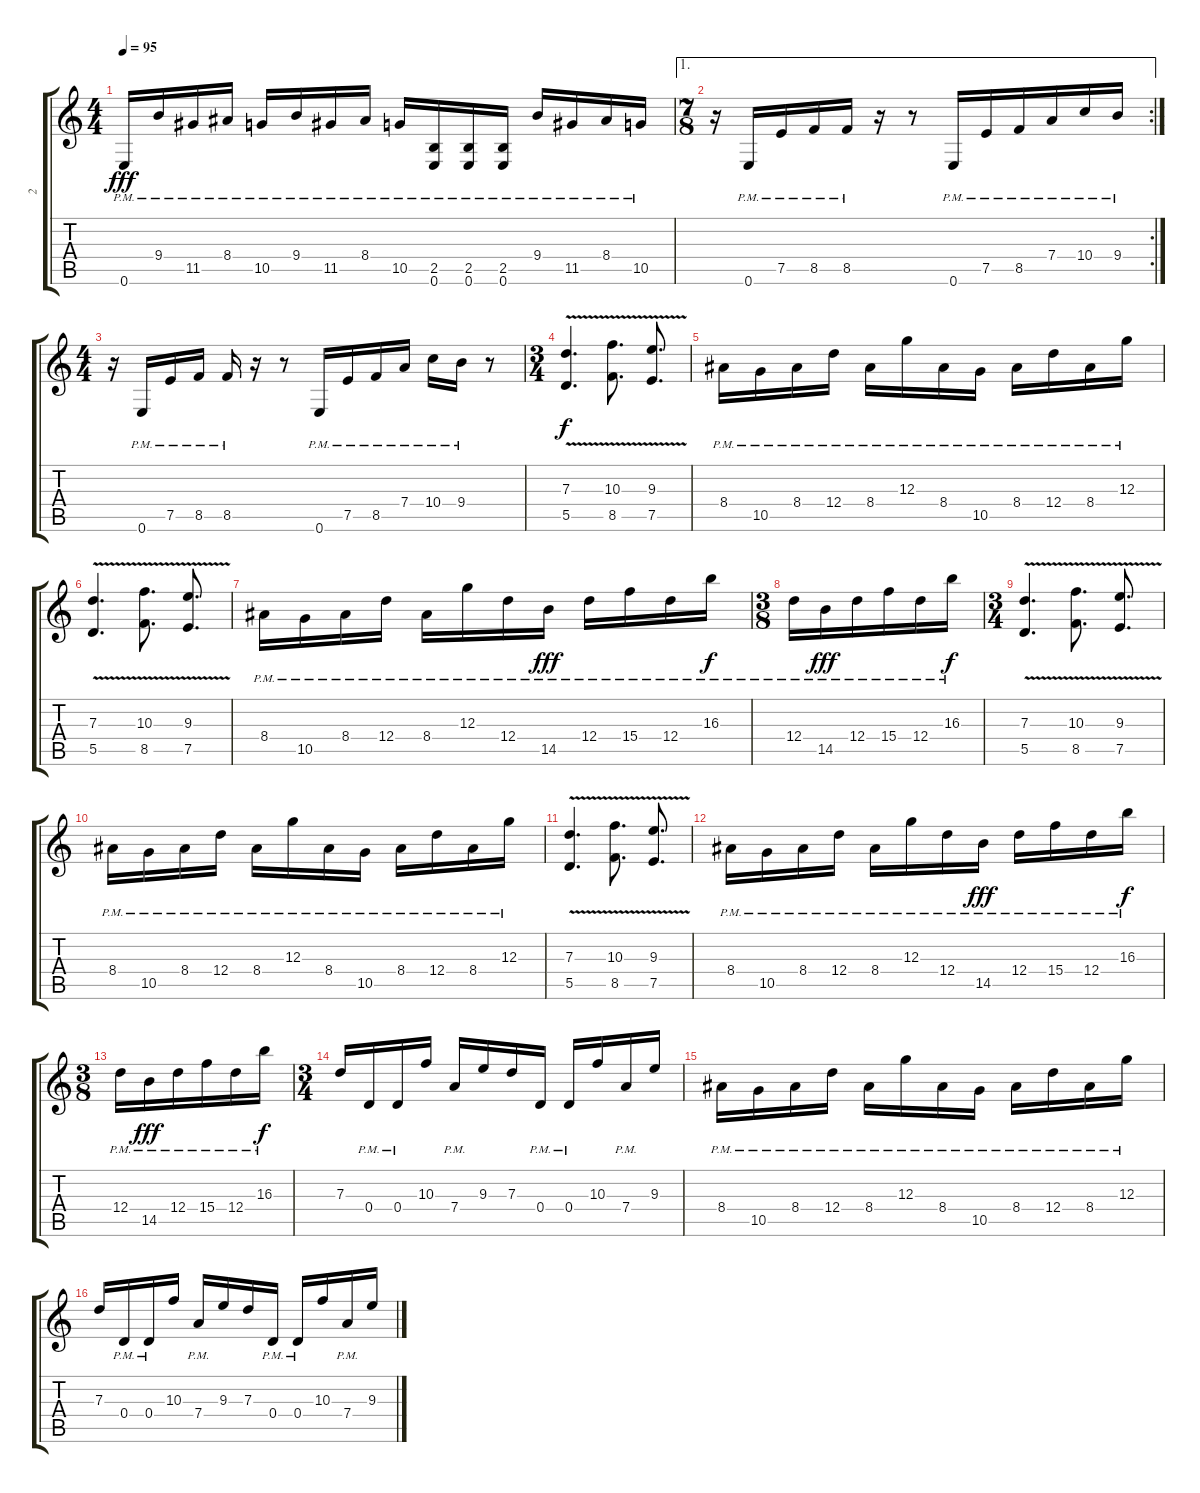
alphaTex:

\track ("2" "2") {instrument distortionguitar}
\staff {score tabs}
\tuning (E4 B3 G3 D3 A2 E2) {hide}
\ts (4 4)
\tempo 95
\clef g2
\ks c
0.6{pm}.16{dy fff} 9.4{pm}.16 11.5{pm}.16 8.4{pm}.16 10.5{pm}.16 9.4{pm}.16 11.5{pm}.16 8.4{pm}.16 10.5{pm}.16 (2.5 0.6{pm}).16 (2.5 0.6{pm}).16 (2.5 0.6{pm}).16 9.4{pm}.16 11.5{pm}.16 8.4{pm}.16 10.5{pm}.16 |
\ae 1
\rc 2
\ts (7 8)
r.16 0.6{pm}.16 7.5{pm}.16 8.5{pm}.16 8.5{pm}.16 r.16 r.8 0.6{pm}.16 7.5{pm}.16 8.5{pm}.16 7.4{pm}.16 10.4{pm}.16 9.4{pm}.16 |
\ts (4 4)
r.16 0.6{pm}.16 7.5{pm}.16 8.5{pm}.16 8.5{pm}.16 r.16 r.8 0.6{pm}.16 7.5{pm}.16 8.5{pm}.16 7.4{pm}.16 10.4{pm}.16 9.4{pm}.16 r.8 |
\ts (3 4)
(7.3{v} 5.5{v}).4{d dy f} (10.3{v} 8.5{v}).8{d} (9.3{v} 7.5{v}).8{d} |
8.4{pm}.16 10.5{pm}.16 8.4{pm}.16 12.4{pm}.16 8.4{pm}.16 12.3{pm}.16 8.4{pm}.16 10.5{pm}.16 8.4{pm}.16 12.4{pm}.16 8.4{pm}.16 12.3{pm}.16 |
(7.3{v} 5.5{v}).4{d} (10.3{v} 8.5{v}).8{d} (9.3{v} 7.5{v}).8{d} |
8.4{pm}.16 10.5{pm}.16 8.4{pm}.16 12.4{pm}.16 8.4{pm}.16 12.3{pm}.16 12.4{pm}.16 14.5{pm}.16{dy fff} 12.4{pm}.16 15.4{pm}.16 12.4{pm}.16 16.3{pm}.16{dy f} |
\ts (3 8)
12.4{pm}.16 14.5{pm}.16{dy fff} 12.4{pm}.16 15.4{pm}.16 12.4{pm}.16 16.3{pm}.16{dy f} |
\ts (3 4)
(7.3{v} 5.5{v}).4{d} (10.3{v} 8.5{v}).8{d} (9.3{v} 7.5{v}).8{d} |
8.4{pm}.16 10.5{pm}.16 8.4{pm}.16 12.4{pm}.16 8.4{pm}.16 12.3{pm}.16 8.4{pm}.16 10.5{pm}.16 8.4{pm}.16 12.4{pm}.16 8.4{pm}.16 12.3{pm}.16 |
(7.3{v} 5.5{v}).4{d} (10.3{v} 8.5{v}).8{d} (9.3{v} 7.5{v}).8{d} |
8.4{pm}.16 10.5{pm}.16 8.4{pm}.16 12.4{pm}.16 8.4{pm}.16 12.3{pm}.16 12.4{pm}.16 14.5{pm}.16{dy fff} 12.4{pm}.16 15.4{pm}.16 12.4{pm}.16 16.3{pm}.16{dy f} |
\ts (3 8)
12.4{pm}.16 14.5{pm}.16{dy fff} 12.4{pm}.16 15.4{pm}.16 12.4{pm}.16 16.3{pm}.16{dy f} |
\ts (3 4)
7.3.16 0.4{pm}.16 0.4{pm}.16 10.3.16 7.4{pm}.16 9.3.16 7.3.16 0.4{pm}.16 0.4{pm}.16 10.3.16 7.4{pm}.16 9.3.16 |
8.4{pm}.16 10.5{pm}.16 8.4{pm}.16 12.4{pm}.16 8.4{pm}.16 12.3{pm}.16 8.4{pm}.16 10.5{pm}.16 8.4{pm}.16 12.4{pm}.16 8.4{pm}.16 12.3{pm}.16 |
7.3.16 0.4{pm}.16 0.4{pm}.16 10.3.16 7.4{pm}.16 9.3.16 7.3.16 0.4{pm}.16 0.4{pm}.16 10.3.16 7.4{pm}.16 9.3.16
